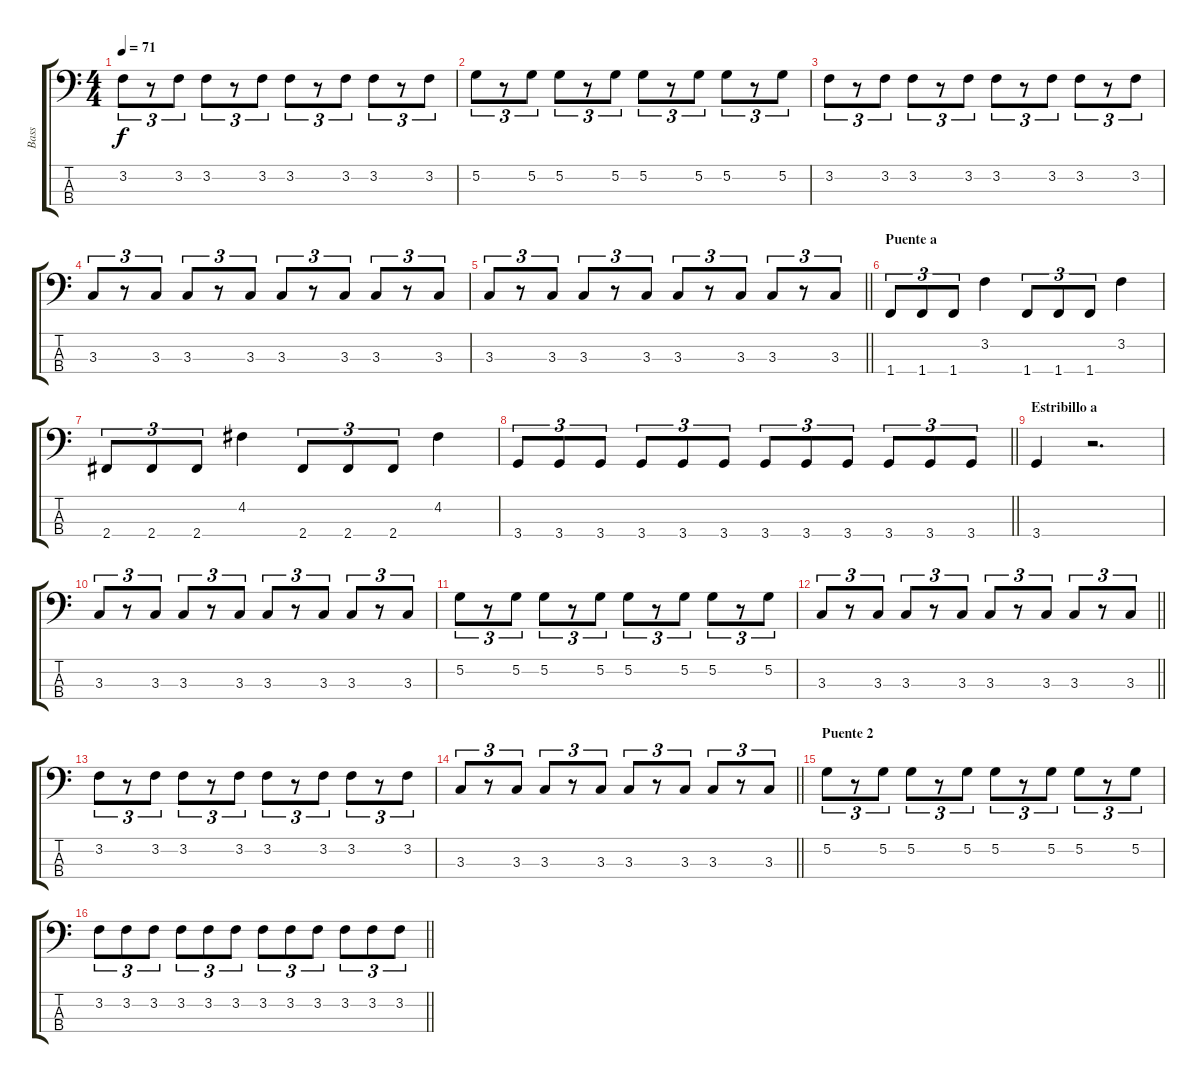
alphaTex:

\track ("Bass" "Bass") {instrument electricbassfinger}
\staff {score tabs}
\tuning (G2 D2 A1 E1) {hide}
\ts (4 4)
\tempo 71
\clef f4
\ks c
3.2.8{tu (3 2) dy f} r.8{tu (3 2)} 3.2.8{tu (3 2)} 3.2.8{tu (3 2)} r.8{tu (3 2)} 3.2.8{tu (3 2)} 3.2.8{tu (3 2)} r.8{tu (3 2)} 3.2.8{tu (3 2)} 3.2.8{tu (3 2)} r.8{tu (3 2)} 3.2.8{tu (3 2)} |
5.2.8{tu (3 2)} r.8{tu (3 2)} 5.2.8{tu (3 2)} 5.2.8{tu (3 2)} r.8{tu (3 2)} 5.2.8{tu (3 2)} 5.2.8{tu (3 2)} r.8{tu (3 2)} 5.2.8{tu (3 2)} 5.2.8{tu (3 2)} r.8{tu (3 2)} 5.2.8{tu (3 2)} |
3.2.8{tu (3 2)} r.8{tu (3 2)} 3.2.8{tu (3 2)} 3.2.8{tu (3 2)} r.8{tu (3 2)} 3.2.8{tu (3 2)} 3.2.8{tu (3 2)} r.8{tu (3 2)} 3.2.8{tu (3 2)} 3.2.8{tu (3 2)} r.8{tu (3 2)} 3.2.8{tu (3 2)} |
3.3.8{tu (3 2)} r.8{tu (3 2)} 3.3.8{tu (3 2)} 3.3.8{tu (3 2)} r.8{tu (3 2)} 3.3.8{tu (3 2)} 3.3.8{tu (3 2)} r.8{tu (3 2)} 3.3.8{tu (3 2)} 3.3.8{tu (3 2)} r.8{tu (3 2)} 3.3.8{tu (3 2)} |
\barLineRight lightlight
3.3.8{tu (3 2)} r.8{tu (3 2)} 3.3.8{tu (3 2)} 3.3.8{tu (3 2)} r.8{tu (3 2)} 3.3.8{tu (3 2)} 3.3.8{tu (3 2)} r.8{tu (3 2)} 3.3.8{tu (3 2)} 3.3.8{tu (3 2)} r.8{tu (3 2)} 3.3.8{tu (3 2)} |
\section ("" "Puente a")
1.4.8{tu (3 2)} 1.4.8{tu (3 2)} 1.4.8{tu (3 2)} 3.2.4 1.4.8{tu (3 2)} 1.4.8{tu (3 2)} 1.4.8{tu (3 2)} 3.2.4 |
2.4.8{tu (3 2)} 2.4.8{tu (3 2)} 2.4.8{tu (3 2)} 4.2.4 2.4.8{tu (3 2)} 2.4.8{tu (3 2)} 2.4.8{tu (3 2)} 4.2.4 |
\barLineRight lightlight
3.4.8{tu (3 2)} 3.4.8{tu (3 2)} 3.4.8{tu (3 2)} 3.4.8{tu (3 2)} 3.4.8{tu (3 2)} 3.4.8{tu (3 2)} 3.4.8{tu (3 2)} 3.4.8{tu (3 2)} 3.4.8{tu (3 2)} 3.4.8{tu (3 2)} 3.4.8{tu (3 2)} 3.4.8{tu (3 2)} |
\section ("" "Estribillo a")
3.4.4 r.2{d} |
3.3.8{tu (3 2)} r.8{tu (3 2)} 3.3.8{tu (3 2)} 3.3.8{tu (3 2)} r.8{tu (3 2)} 3.3.8{tu (3 2)} 3.3.8{tu (3 2)} r.8{tu (3 2)} 3.3.8{tu (3 2)} 3.3.8{tu (3 2)} r.8{tu (3 2)} 3.3.8{tu (3 2)} |
5.2.8{tu (3 2)} r.8{tu (3 2)} 5.2.8{tu (3 2)} 5.2.8{tu (3 2)} r.8{tu (3 2)} 5.2.8{tu (3 2)} 5.2.8{tu (3 2)} r.8{tu (3 2)} 5.2.8{tu (3 2)} 5.2.8{tu (3 2)} r.8{tu (3 2)} 5.2.8{tu (3 2)} |
\barLineRight lightlight
3.3.8{tu (3 2)} r.8{tu (3 2)} 3.3.8{tu (3 2)} 3.3.8{tu (3 2)} r.8{tu (3 2)} 3.3.8{tu (3 2)} 3.3.8{tu (3 2)} r.8{tu (3 2)} 3.3.8{tu (3 2)} 3.3.8{tu (3 2)} r.8{tu (3 2)} 3.3.8{tu (3 2)} |
3.2.8{tu (3 2)} r.8{tu (3 2)} 3.2.8{tu (3 2)} 3.2.8{tu (3 2)} r.8{tu (3 2)} 3.2.8{tu (3 2)} 3.2.8{tu (3 2)} r.8{tu (3 2)} 3.2.8{tu (3 2)} 3.2.8{tu (3 2)} r.8{tu (3 2)} 3.2.8{tu (3 2)} |
\barLineRight lightlight
3.3.8{tu (3 2)} r.8{tu (3 2)} 3.3.8{tu (3 2)} 3.3.8{tu (3 2)} r.8{tu (3 2)} 3.3.8{tu (3 2)} 3.3.8{tu (3 2)} r.8{tu (3 2)} 3.3.8{tu (3 2)} 3.3.8{tu (3 2)} r.8{tu (3 2)} 3.3.8{tu (3 2)} |
\section ("" "Puente 2")
5.2.8{tu (3 2)} r.8{tu (3 2)} 5.2.8{tu (3 2)} 5.2.8{tu (3 2)} r.8{tu (3 2)} 5.2.8{tu (3 2)} 5.2.8{tu (3 2)} r.8{tu (3 2)} 5.2.8{tu (3 2)} 5.2.8{tu (3 2)} r.8{tu (3 2)} 5.2.8{tu (3 2)} |
\barLineRight lightlight
3.2.8{tu (3 2)} 3.2.8{tu (3 2)} 3.2.8{tu (3 2)} 3.2.8{tu (3 2)} 3.2.8{tu (3 2)} 3.2.8{tu (3 2)} 3.2.8{tu (3 2)} 3.2.8{tu (3 2)} 3.2.8{tu (3 2)} 3.2.8{tu (3 2)} 3.2.8{tu (3 2)} 3.2.8{tu (3 2)}
